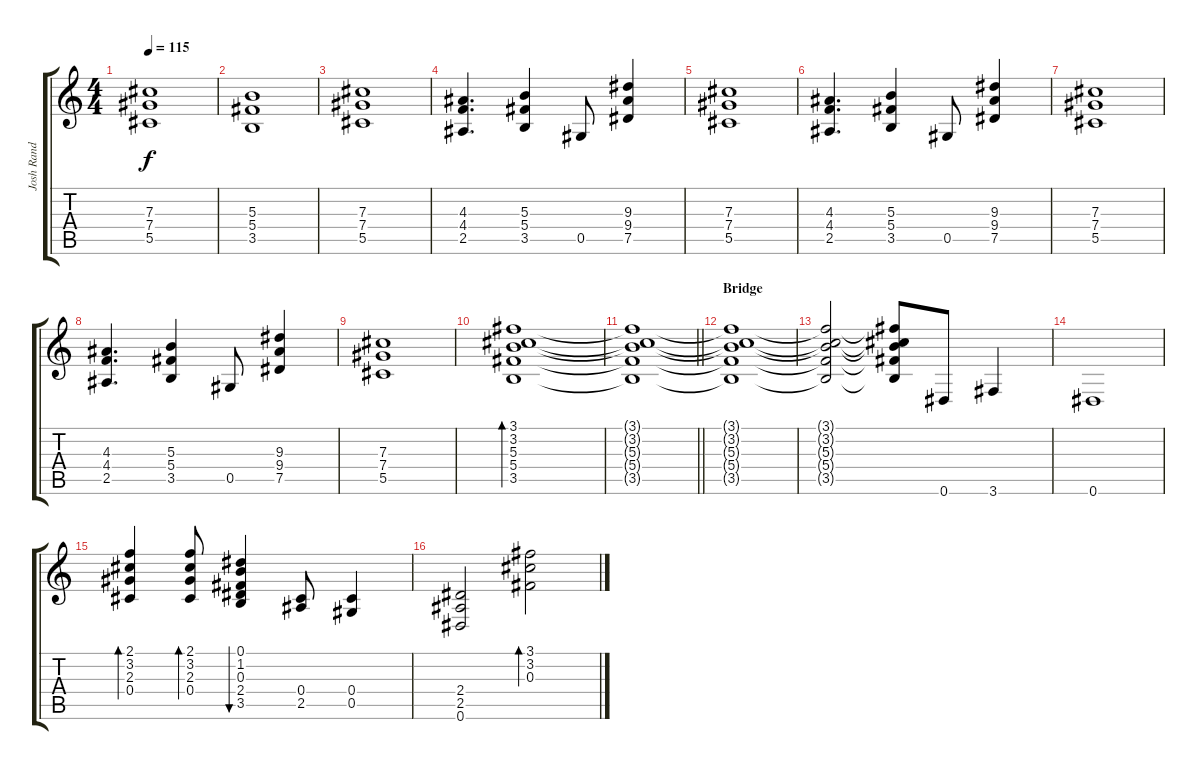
\track ("Josh Rand" "Josh Rand") {instrument electricguitarclean}
\staff {score tabs}
\tuning (Eb4 Bb3 Gb3 Db3 Ab2 Eb2) {hide}
\ts (4 4)
\tempo 115
\clef g2
\ks c
(7.3 7.4 5.5).1{dy f} |
(5.3 5.4 3.5).1 |
(7.3 7.4 5.5).1 |
(4.3 4.4 2.5).4{d} (5.3 5.4 3.5).4 0.5.8 (9.3 9.4 7.5).4 |
(7.3 7.4 5.5).1 |
(4.3 4.4 2.5).4{d} (5.3 5.4 3.5).4 0.5.8 (9.3 9.4 7.5).4 |
(7.3 7.4 5.5).1 |
(4.3 4.4 2.5).4{d} (5.3 5.4 3.5).4 0.5.8 (9.3 9.4 7.5).4 |
(7.3 7.4 5.5).1 |
(3.1 3.2 5.3 5.4 3.5).1{bd 60} |
\barLineRight lightlight
(3.1{t} 3.2{t} 5.3{t} 5.4{t} 3.5{t}).1 |
\section ("" "Bridge")
(3.1{t} 3.2{t} 5.3{t} 5.4{t} 3.5{t}).1 |
(3.1{t} 3.2{t} 5.3{t} 5.4{t} 3.5{t}).2 (3.1{t} 3.2{t} 5.3{t} 5.4{t} 3.5{t}).8 0.6.8 3.6.4 |
0.6.1 |
(2.1 3.2 2.3 0.4).4{bd 60} (2.1 3.2 2.3 0.4).8{bd 60} (0.1 1.2 0.3 2.4 3.5).4{bu 60} (0.4 2.5).8 (0.4 0.5).4 |
(2.4 2.5 0.6).2 (3.1 3.2 0.3).2{bd 60}
